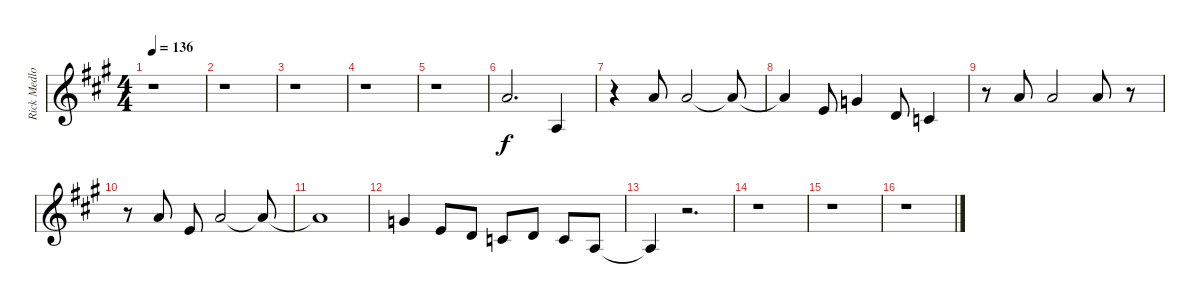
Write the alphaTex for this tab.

\track ("Rick Medlocke Vocals" "Rick Medlo") {instrument violin}
\staff {score}
\tuning (E4 B3 G3 D3 A2 E2) {hide}
\ts (4 4)
\tempo 136
\clef g2
\ks a
r.1{dy f} |
r.1 |
r.1 |
r.1 |
r.1 |
5.1.2{d} 2.3.4 |
r.4 5.1.8 5.1.2 5.1{t}.8 |
5.1{t}.4 5.2.8 8.2.4 7.3{be (custom 0 0 10 4 20 4 30 0 60 0)}.8 5.3.4 |
r.8 5.1.8 5.1.2 5.1.8 r.8 |
r.8 5.1.8 5.2.8 5.1.2 5.1{t}.8 |
5.1{t}.1 |
8.2.4 5.2.8 7.3{be (custom 0 0 10 4 20 4 30 0 60 0)}.8 5.3.8 7.3.8 5.3.8 7.4.8 |
7.4{t}.4 r.2{d} |
r.1 |
r.1 |
r.1
